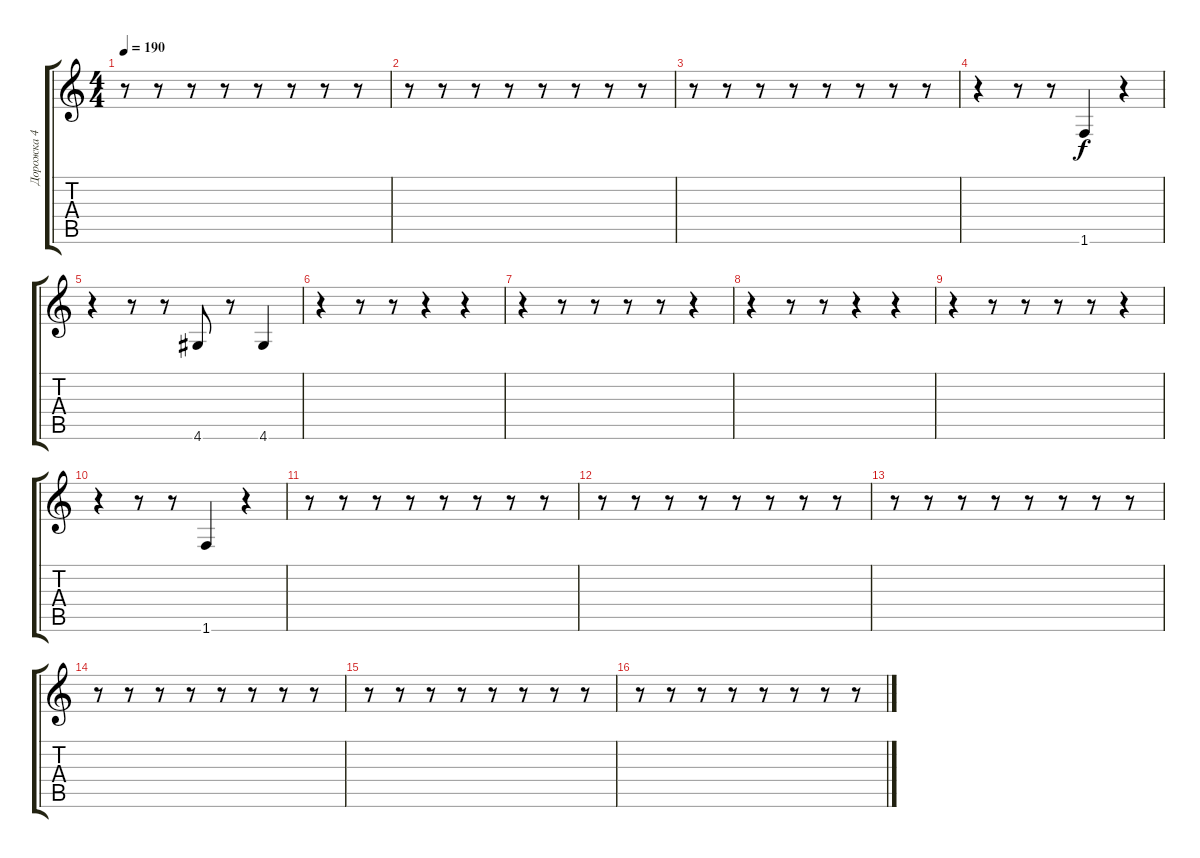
\track ("Дорожка 4" "Дорожка 4") {instrument electricbasspick}
\staff {score tabs}
\tuning (E4 B3 G3 D3 A2 E2) {hide}
\ts (4 4)
\tempo 190
\clef g2
\ks c
r.8{dy f} r.8 r.8 r.8 r.8 r.8 r.8 r.8 |
r.8 r.8 r.8 r.8 r.8 r.8 r.8 r.8 |
r.8 r.8 r.8 r.8 r.8 r.8 r.8 r.8 |
r.4 r.8 r.8 1.6.4 r.4 |
r.4 r.8 r.8 4.6.8 r.8 4.6.4 |
r.4 r.8 r.8 r.4 r.4 |
r.4 r.8 r.8 r.8 r.8 r.4 |
r.4 r.8 r.8 r.4 r.4 |
r.4 r.8 r.8 r.8 r.8 r.4 |
r.4 r.8 r.8 1.6.4 r.4 |
r.8 r.8 r.8 r.8 r.8 r.8 r.8 r.8 |
r.8 r.8 r.8 r.8 r.8 r.8 r.8 r.8 |
r.8 r.8 r.8 r.8 r.8 r.8 r.8 r.8 |
r.8 r.8 r.8 r.8 r.8 r.8 r.8 r.8 |
r.8 r.8 r.8 r.8 r.8 r.8 r.8 r.8 |
r.8 r.8 r.8 r.8 r.8 r.8 r.8 r.8
